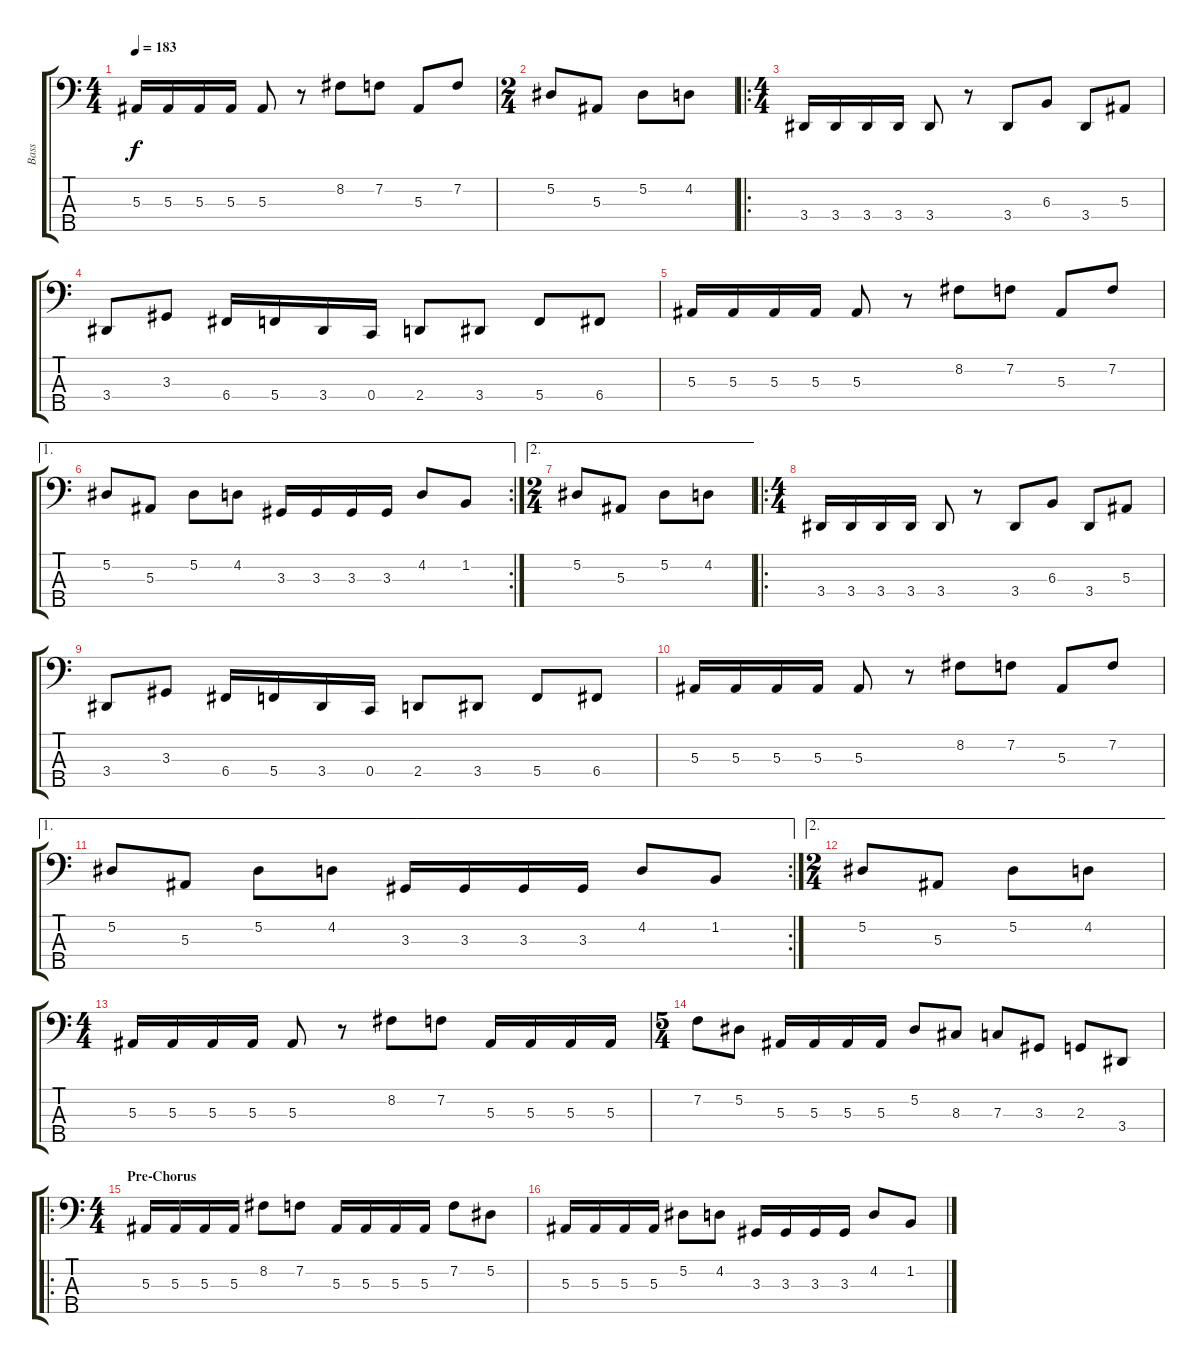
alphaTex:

\track ("Bass" "Bass") {instrument electricbassfinger}
\staff {score tabs}
\tuning (Eb2 Bb1 F1 C1 G0) {hide}
\ts (4 4)
\tempo 183
\clef f4
\ks c
5.3.16{dy f} 5.3.16 5.3.16 5.3.16 5.3.8 r.8 8.2.8 7.2.8 5.3.8 7.2.8 |
\ts (2 4)
5.2.8 5.3.8 5.2.8 4.2.8 |
\ro
\ts (4 4)
3.4.16 3.4.16 3.4.16 3.4.16 3.4.8 r.8 3.4.8 6.3.8 3.4.8 5.3.8 |
3.4.8 3.3.8 6.4.16 5.4.16 3.4.16 0.4.16 2.4.8 3.4.8 5.4.8 6.4.8 |
5.3.16 5.3.16 5.3.16 5.3.16 5.3.8 r.8 8.2.8 7.2.8 5.3.8 7.2.8 |
\ae 1
\rc 2
5.2.8 5.3.8 5.2.8 4.2.8 3.3.16 3.3.16 3.3.16 3.3.16 4.2.8 1.2.8 |
\ae 2
\ts (2 4)
5.2.8 5.3.8 5.2.8 4.2.8 |
\ro
\ts (4 4)
3.4.16 3.4.16 3.4.16 3.4.16 3.4.8 r.8 3.4.8 6.3.8 3.4.8 5.3.8 |
3.4.8 3.3.8 6.4.16 5.4.16 3.4.16 0.4.16 2.4.8 3.4.8 5.4.8 6.4.8 |
5.3.16 5.3.16 5.3.16 5.3.16 5.3.8 r.8 8.2.8 7.2.8 5.3.8 7.2.8 |
\ae 1
\rc 2
5.2.8 5.3.8 5.2.8 4.2.8 3.3.16 3.3.16 3.3.16 3.3.16 4.2.8 1.2.8 |
\ae 2
\ts (2 4)
5.2.8 5.3.8 5.2.8 4.2.8 |
\ts (4 4)
5.3.16 5.3.16 5.3.16 5.3.16 5.3.8 r.8 8.2.8 7.2.8 5.3.16 5.3.16 5.3.16 5.3.16 |
\ts (5 4)
7.2.8 5.2.8 5.3.16 5.3.16 5.3.16 5.3.16 5.2.8 8.3.8 7.3.8 3.3.8 2.3.8 3.4.8 |
\ro
\ts (4 4)
\section ("" "Pre-Chorus")
5.3.16 5.3.16 5.3.16 5.3.16 8.2.8 7.2.8 5.3.16 5.3.16 5.3.16 5.3.16 7.2.8 5.2.8 |
5.3.16 5.3.16 5.3.16 5.3.16 5.2.8 4.2.8 3.3.16 3.3.16 3.3.16 3.3.16 4.2.8 1.2.8
